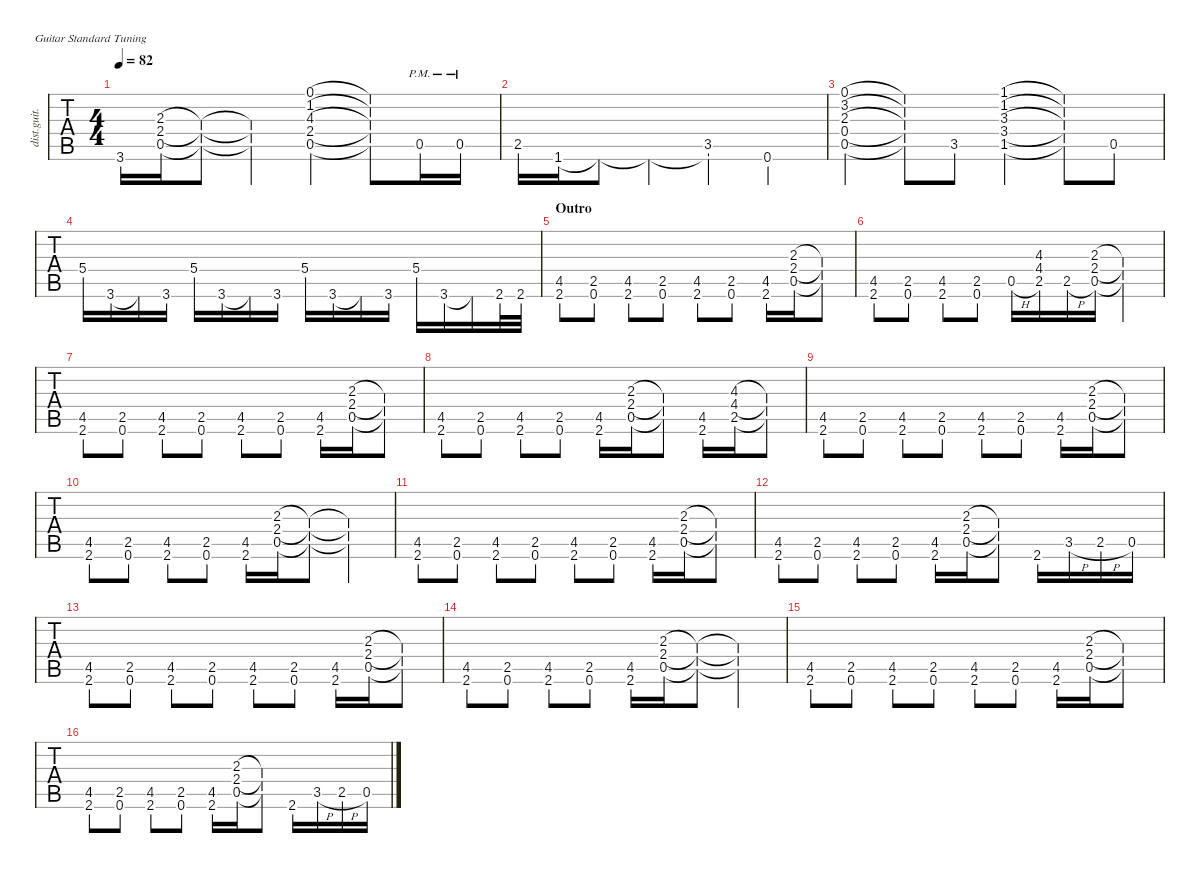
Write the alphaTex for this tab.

\defaultSystemsLayout 2
\hideDynamics
\bracketExtendMode nobrackets
\otherSystemsTrackNameOrientation horizontal
\track ("Guitar I" "dist.guit.") {instrument overdrivenguitar}
\staff {tabs}
\tuning (E4 B3 G3 D3 A2 E2)
\ts (4 4)
\tempo 82
\clef g2
\ks g
3.6.16{dy ff} (0.5 2.4 2.3).16 (0.5{t} 2.4{t} 2.3{t}).8 (2.3{t} 0.5{t} 2.4{t}).4 (0.5 2.4 4.3 1.2 0.1).4 (0.5{t} 2.4{t} 4.3{t} 1.2{t} 0.1{t}).8 0.5{pm}.16 0.5{pm}.16 |
2.5.16 1.6.16 1.6{t}.8 1.6{t}.4 (1.6{t} 3.5).4 0.6.4 |
(0.4 2.3 3.2 0.5 0.1).4 (0.4{t} 2.3{t} 3.2{t} 0.5{t} 0.1{t}).8 3.5.8 (1.5 3.4 3.3 1.2 1.1).4 (1.5{t} 3.4{t} 3.3{t} 1.2{t} 1.1{t}).8 0.5.8 |
5.4.16 3.6.16 3.6{t}.16 3.6.16 5.4.16 3.6.16 3.6{t}.16 3.6.16 5.4.16 3.6.16 3.6{t}.16 3.6.16 5.4.16 3.6.16 3.6{t}.16 2.6.32 2.6.32 |
\beaming (8 2 2 2 2)
\section ("" "Outro")
(2.6{st} 4.5{st}).8 (0.6{st} 2.5{st}).8 (2.6{st} 4.5{st}).8 (0.6{st} 2.5{st}).8 (2.6{st} 4.5{st}).8 (0.6{st} 2.5{st}).8 (2.6 4.5).16 (0.5 2.4 2.3).16 (2.4{t} 0.5{t} 2.3{t}).8 |
(2.6{st} 4.5{st}).8 (0.6{st} 2.5{st}).8 (2.6{st} 4.5{st}).8 (0.6{st} 2.5{st}).8 0.5{h}.16 (2.5 4.4 4.3).16 2.5{h}.16 (2.4 0.5 2.3).16 (2.4{t} 0.5{t} 2.3{t}).4 |
(2.6{st} 4.5{st}).8 (0.6{st} 2.5{st}).8 (2.6{st} 4.5{st}).8 (0.6{st} 2.5{st}).8 (2.6{st} 4.5{st}).8 (0.6{st} 2.5{st}).8 (2.6 4.5).16 (0.5 2.4 2.3).16 (2.4{t} 0.5{t} 2.3{t}).8 |
(2.6{st} 4.5{st}).8 (0.6{st} 2.5{st}).8 (2.6{st} 4.5{st}).8 (0.6{st} 2.5{st}).8 (2.6 4.5).16 (0.5 2.4 2.3).16 (2.4{t} 0.5{t} 2.3{t}).8 (2.6 4.5).16 (2.5 4.4 4.3).16 (4.4{t} 2.5{t} 4.3{t}).8 |
(2.6{st} 4.5{st}).8 (0.6{st} 2.5{st}).8 (2.6{st} 4.5{st}).8 (0.6{st} 2.5{st}).8 (2.6{st} 4.5{st}).8 (0.6{st} 2.5{st}).8 (2.6 4.5).16 (0.5 2.4 2.3).16 (2.4{t} 0.5{t} 2.3{t}).8 |
(2.6{st} 4.5{st}).8 (0.6{st} 2.5{st}).8 (2.6{st} 4.5{st}).8 (0.6{st} 2.5{st}).8 (2.6 4.5).16 (0.5 2.4 2.3).16 (2.4{t} 0.5{t} 2.3{t}).8 (2.4{t} 0.5{t} 2.3{t}).4 |
(2.6{st} 4.5{st}).8 (0.6{st} 2.5{st}).8 (2.6{st} 4.5{st}).8 (0.6{st} 2.5{st}).8 (2.6{st} 4.5{st}).8 (0.6{st} 2.5{st}).8 (2.6 4.5).16 (0.5 2.4 2.3).16 (2.4{t} 0.5{t} 2.3{t}).8 |
(2.6{st} 4.5{st}).8 (0.6{st} 2.5{st}).8 (2.6{st} 4.5{st}).8 (0.6{st} 2.5{st}).8 (2.6 4.5).16 (0.5 2.4 2.3).16 (2.4{t} 0.5{t} 2.3{t}).8 2.6.16{dy f} 3.5{h}.16 2.5{h}.16 0.5.16 |
(2.6{st} 4.5{st}).8{dy ff} (0.6{st} 2.5{st}).8 (2.6{st} 4.5{st}).8 (0.6{st} 2.5{st}).8 (2.6{st} 4.5{st}).8 (0.6{st} 2.5{st}).8 (2.6 4.5).16 (0.5 2.4 2.3).16 (2.4{t} 0.5{t} 2.3{t}).8 |
(2.6{st} 4.5{st}).8 (0.6{st} 2.5{st}).8 (2.6{st} 4.5{st}).8 (0.6{st} 2.5{st}).8 (2.6 4.5).16 (0.5 2.4 2.3).16 (2.4{t} 0.5{t} 2.3{t}).8 (2.4{t} 0.5{t} 2.3{t}).4 |
(2.6{st} 4.5{st}).8 (0.6{st} 2.5{st}).8 (2.6{st} 4.5{st}).8 (0.6{st} 2.5{st}).8 (2.6{st} 4.5{st}).8 (0.6{st} 2.5{st}).8 (2.6 4.5).16 (0.5 2.4 2.3).16 (2.4{t} 0.5{t} 2.3{t}).8 |
(2.6{st} 4.5{st}).8 (0.6{st} 2.5{st}).8 (2.6{st} 4.5{st}).8 (0.6{st} 2.5{st}).8 (2.6 4.5).16 (0.5 2.4 2.3).16 (2.4{t} 0.5{t} 2.3{t}).8 2.6.16{dy f} 3.5{h}.16 2.5{h}.16 0.5.16
